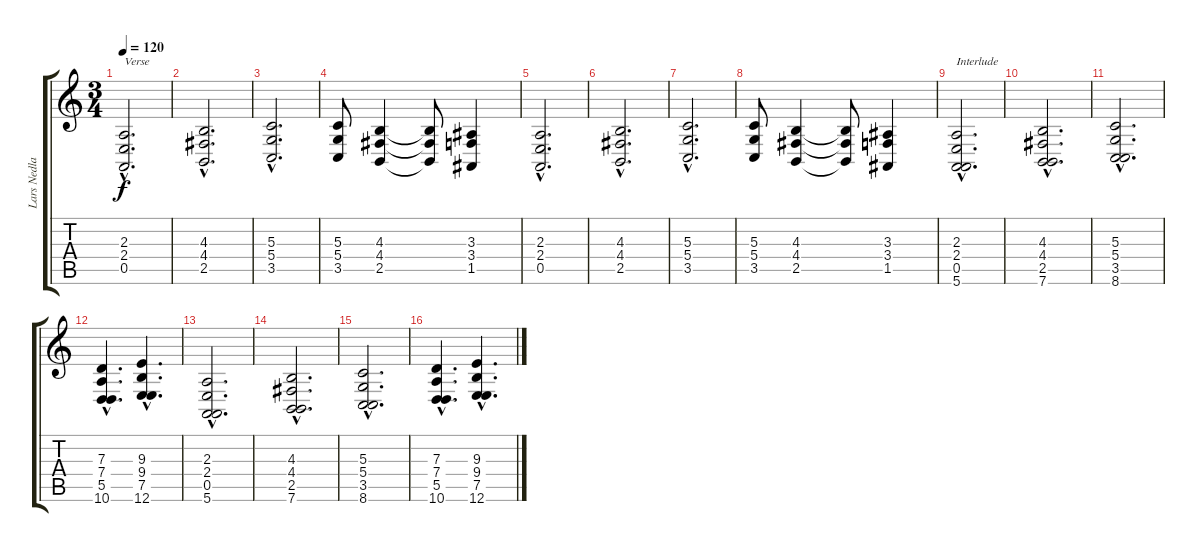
\track ("Lars Nedland" "Lars Nedla") {instrument stringensemble1}
\staff {score tabs}
\tuning (E4 B3 G3 D3 A2 E2) {hide}
\ts (3 4)
\tempo 120
\clef g2
\ks c
(2.3{hac} 2.4{hac} 0.5{hac}).2{d txt "Verse" dy f volume 8} |
(4.3{hac} 4.4{hac} 2.5{hac}).2{d} |
(5.3{hac} 5.4{hac} 3.5{hac}).2{d} |
(5.3 5.4 3.5).8 (4.3 4.4 2.5).4 (4.3{t} 4.4{t} 2.5{t}).8 (3.3 3.4 1.5).4 |
(2.3{hac} 2.4{hac} 0.5{hac}).2{d} |
(4.3{hac} 4.4{hac} 2.5{hac}).2{d} |
(5.3{hac} 5.4{hac} 3.5{hac}).2{d} |
(5.3 5.4 3.5).8 (4.3 4.4 2.5).4 (4.3{t} 4.4{t} 2.5{t}).8 (3.3 3.4 1.5).4 |
(2.3{hac} 2.4{hac} 0.5{hac} 5.6{hac}).2{d txt "Interlude" volume 16} |
(4.3{hac} 4.4{hac} 2.5{hac} 7.6{hac}).2{d} |
(5.3{hac} 5.4{hac} 3.5{hac} 8.6{hac}).2{d} |
(7.3{hac} 7.4{hac} 5.5{hac} 10.6{hac}).4{d} (9.3{hac} 9.4{hac} 7.5{hac} 12.6{hac}).4{d} |
(2.3{hac} 2.4{hac} 0.5{hac} 5.6{hac}).2{d} |
(4.3{hac} 4.4{hac} 2.5{hac} 7.6{hac}).2{d} |
(5.3{hac} 5.4{hac} 3.5{hac} 8.6{hac}).2{d} |
(7.3{hac} 7.4{hac} 5.5{hac} 10.6{hac}).4{d} (9.3{hac} 9.4{hac} 7.5{hac} 12.6{hac}).4{d}
